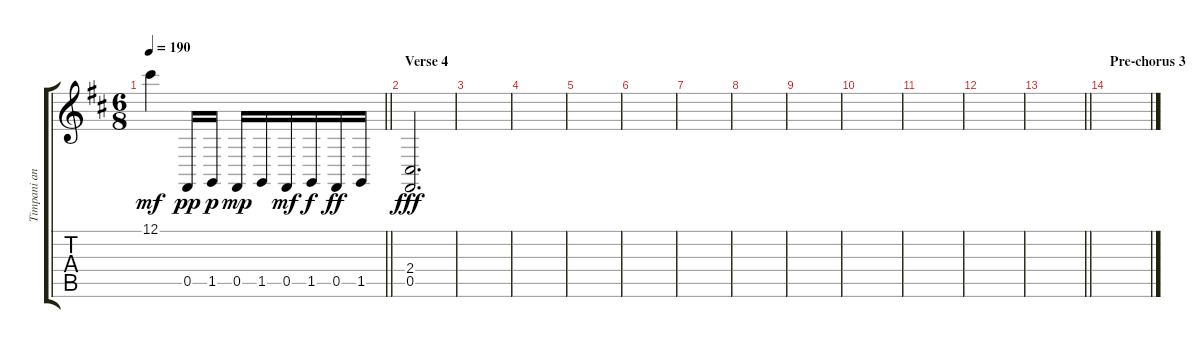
\track ("Timpani and etc." "Timpani an") {instrument timpani}
\staff {score tabs}
\tuning (Db5 Ab3 E3 B2 Gb2 B1) {hide}
\ts (6 8)
\tempo 190
\clef g2
\barLineRight lightlight
\ks bminor
12.1.4{dy mf} 0.5.16{dy pp balance 8 instrument timpani} 1.5.16{dy p} 0.5.16{dy mp} 1.5.16 0.5.16{dy mf} 1.5.16{dy f} 0.5.16{dy ff} 1.5.16 |
\section ("" "Verse 4")
(2.4 0.5).2{d dy fff} |
|
|
|
|
|
|
|
|
|
|
\barLineRight lightlight
|
\section ("" "Pre-chorus 3")
